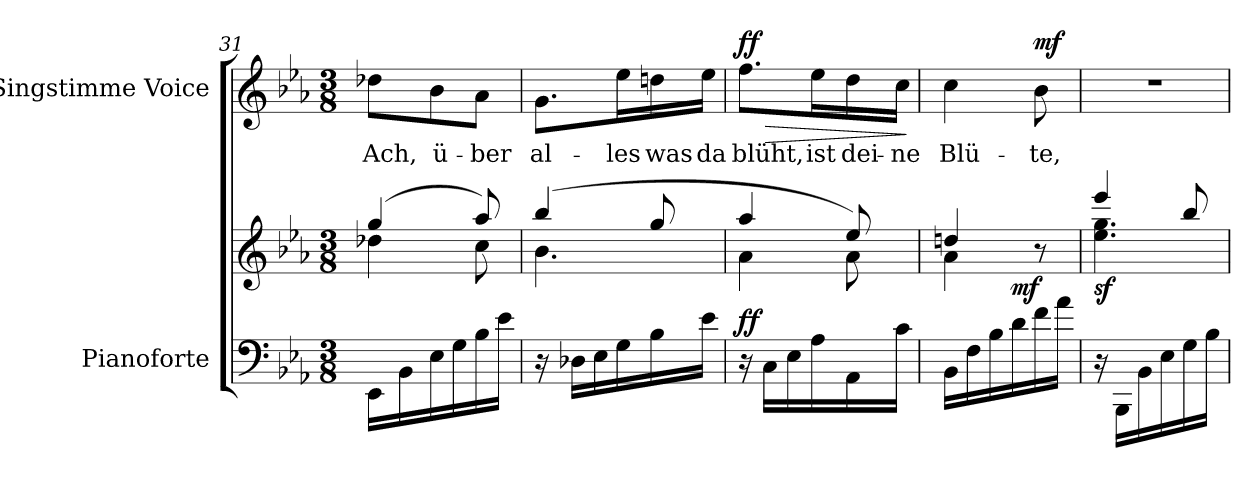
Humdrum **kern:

**kern	**kern	**dynam	**kern	**text	**dynam
*part2	*part2	*part2	*part1	*part1	*part1
*staff3	*staff2	*staff2/3	*staff1	*staff1	*staff1
*I"Pianoforte	*	*	*I"Singstimme Voice	*	*
*I'Pno	*	*	*	*	*
*clefF4	*clefG2	*	*clefG2	*	*
*k[b-e-a-]	*k[b-e-a-]	*	*k[b-e-a-]	*	*
*M3/8	*M3/8	*	*M3/8	*	*
=31	=31	=31	=31	=31	=31
*	*^	*	*	*	*
!	!	!	!	!	!LO:LY:b	!
16EE-\LL	(>4gg/	4dd-X\	.	8dd-X\L	Ach,	.
16BB-\	.	.	.	.	.	.
!	!	!	!	!	!LO:LY:b	!
16E-\	.	.	.	8b-\	ü-	.
16G\	.	.	.	.	.	.
!	!	!	!	!	!LO:LY:b	!
16B-\	8aa-/)	8cc\	.	8a-\J	-ber	.
16e-\JJ	.	.	.	.	.	.
=32	=32	=32	=32	=32	=32	=32
!	!	!	!	!	!LO:LY:b	!
16r	(>4bb-/	4.b-\	.	8.g\L	al-	.
16D-X\LL	.	.	.	.	.	.
16E-\	.	.	.	.	.	.
!	!	!	!	!	!LO:LY:b	!
16G\	.	.	.	16ee-\L	-les	.
!	!	!	!	!	!LO:LY:b	!
16B-\	8gg/	.	.	16ddn\	was	.
!	!	!	!	!	!LO:LY:b	!
16e-\JJ	.	.	.	16ee-\JJ	da	.
=33	=33	=33	=33	=33	=33	=33
!	!	!	!LO:DY:a=2	!	!LO:LY:b	!LO:HP:b
!	!	!	!	!	!	!LO:DY:n=1:a
16r	4aa-/	4a-\	ff	8.ff\L	blüht,	> ff
16C\LL	.	.	.	.	.	.
16E-\	.	.	.	.	.	.
!	!	!	!	!	!LO:LY:b	!
16A-\	.	.	.	16ee-\L	ist	.
!	!	!	!	!	!LO:LY:b	!
16AA-\	8ee-/)	8a-\	.	16dd\	dei-	.
!	!	!	!	!	!LO:LY:b	!
16c\JJ	.	.	.	16cc\JJ	-ne	.
*	*v	*v	*	*	*	*
.	.	.	.	.	]
=34	=34	=34	=34	=34	=34
*	*^	*	*	*	*
!	!	!	!	!	!LO:LY:b	!
16BB-\LL	4ddn/	4a-\	.	4cc\	Blü-	.
16F\	.	.	.	.	.	.
16B-\	.	.	.	.	.	.
!	!	!	!LO:DY:a=2	!	!	!
16d\	.	.	mf	.	.	.
!	!	!	!	!	!LO:LY:b	!LO:DY:a
16f\	8r	8ryy	.	8b-\	-te,	mf
16a-\JJ	.	.	.	.	.	.
!!LO:LB:g=z
=35	=35	=35	=35	=35	=35	=35
!	!	!	!LO:DY:b	!	!	!
16r	4eee-/	4.ee-\ 4.gg\	sf	4.r	.	.
16BBB-\LL	.	.	.	.	.	.
16BB-\	.	.	.	.	.	.
16E-\	.	.	.	.	.	.
16G\	8bb-/	.	.	.	.	.
16B-\JJ	.	.	.	.	.	.
*	*v	*v	*	*	*	*
=	=	=	=	=	=
*-	*-	*-	*-	*-	*-
